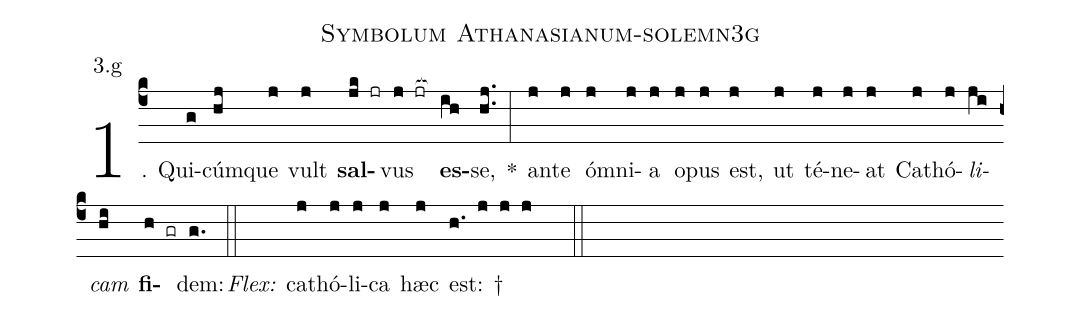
name: Symbolum Athanasianum-solemn3g;
annotation: 3.g;
%%
(c4)1. Qui(g)cúm(hj)que(j) vult(j) <b>sal</b>(jk jr)vus(j jr[ocb:1{]) <b>es</b>(ih[ocb:0}])se,(hj..) *(:) an(j)te(j) óm(j)ni(j)a(j) o(j)pus(j) est,(j) ut(j) té(j)ne(j)at(j) Ca(j)thó(j)<i>li</i>(ji)<i>cam</i>(hi) <b>fi</b>(h gr)dem:(g.) (::)
<i>Flex:</i>()  ca(j)thó(j)li(j)ca(j) hæc(j) est: †(h. j j j  ::)
